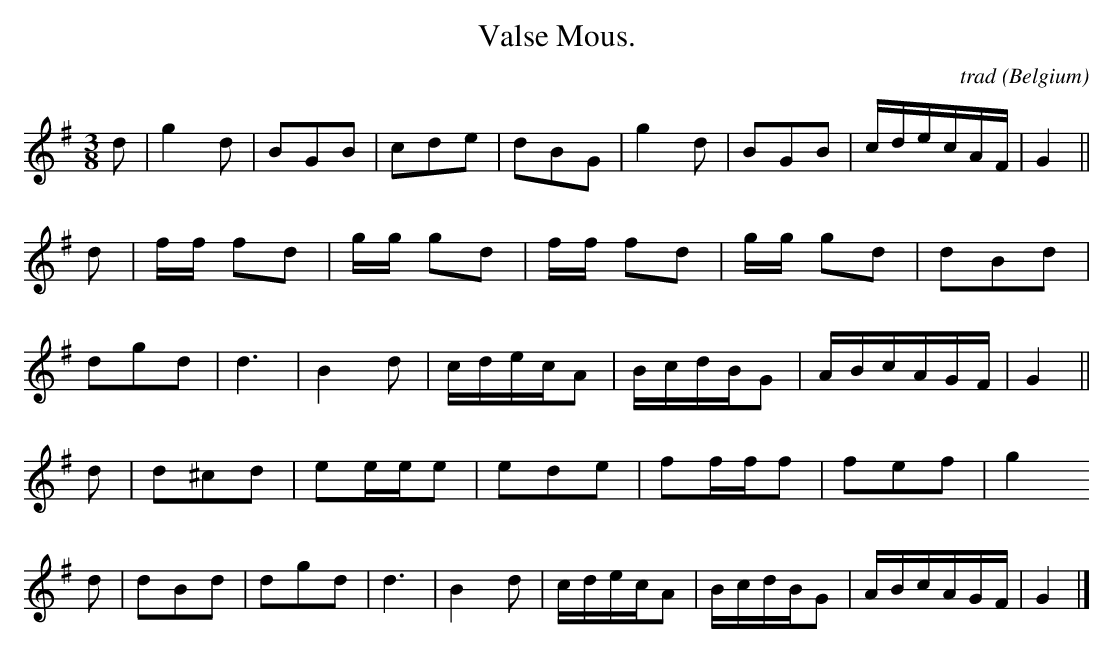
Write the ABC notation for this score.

X:1
T:Valse Mous.
C:trad
O:Belgium
M:3/8
K:Gmaj
L:1/16
d2|g4d2|B2G2B2|c2d2e2|d2B2G2|g4d2|B2G2B2|cdecAF|G4||
d2|ff f2d2|gg g2d2|ff f2d2|gg g2d2|d2B2d2|
d2g2d2|d6|B4d2|cdecA2|BcdBG2|ABcAGF|G4||
d2|d2^c2d2|e2eee2|e2d2e2|f2fff2|f2e2f2|g4
d2|d2B2d2|d2g2d2|d6|B4d2|cdecA2|BcdBG2|ABcAGF|G4|]
